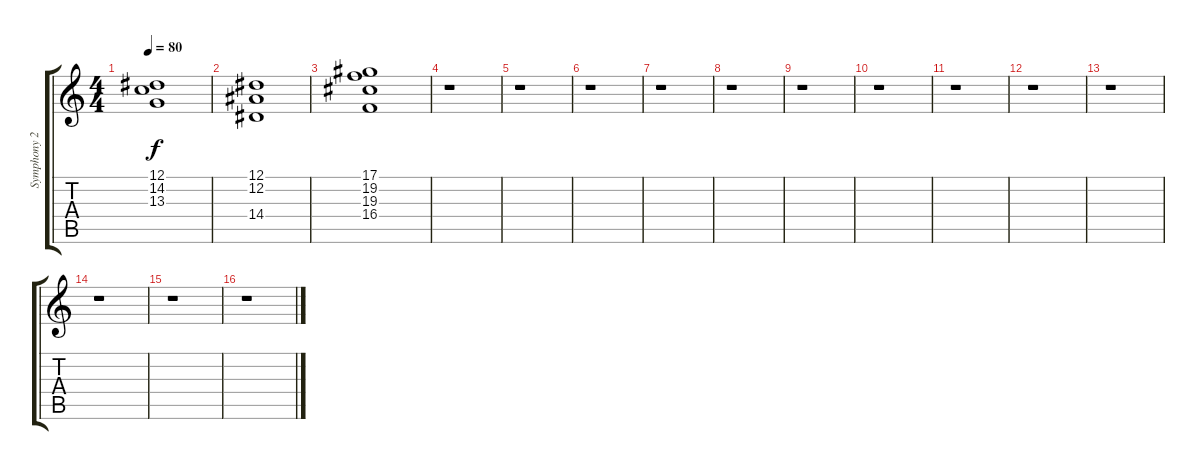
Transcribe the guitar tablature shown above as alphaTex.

\track ("Symphony 2" "Symphony 2") {instrument pad2warm}
\staff {score tabs}
\tuning (Eb4 Bb3 Gb3 Db3 Ab2 Eb2) {hide}
\ts (4 4)
\tempo 80
\clef g2
\ks c
(12.1 14.2 13.3).1{dy f volume 7} |
(12.1 12.2 14.4).1 |
(17.1 19.2 19.3 16.4).1 |
r.1 |
r.1 |
r.1 |
r.1 |
r.1 |
r.1 |
r.1 |
r.1 |
r.1 |
r.1 |
r.1 |
r.1 |
r.1
